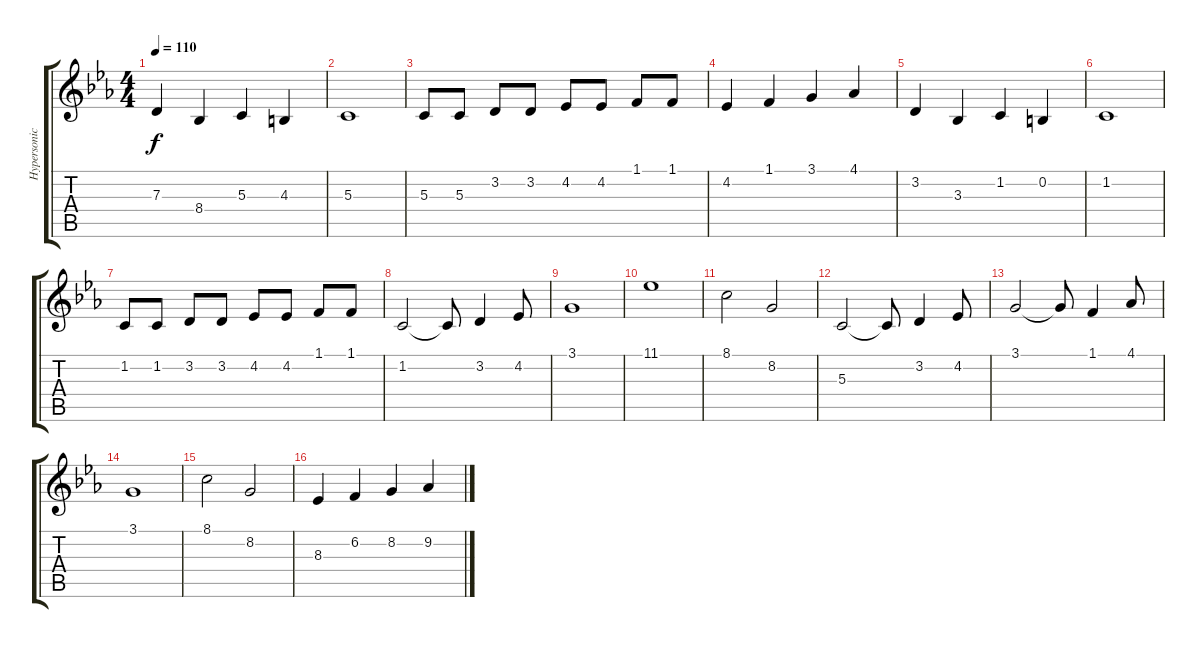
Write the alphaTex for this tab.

\track ("Hypersonic 04" "Hypersonic") {instrument viola}
\staff {score tabs}
\tuning (E4 B3 G3 D3 A2 E2) {hide}
\ts (4 4)
\tempo 110
\clef g2
\ks cminor
7.3.4{dy f} 8.4.4 5.3.4 4.3.4 |
5.3.1 |
5.3.8 5.3.8 3.2.8 3.2.8 4.2.8 4.2.8 1.1.8 1.1.8 |
4.2.4 1.1.4 3.1.4 4.1.4 |
3.2.4 3.3.4 1.2.4 0.2.4 |
1.2.1 |
1.2.8 1.2.8 3.2.8 3.2.8 4.2.8 4.2.8 1.1.8 1.1.8 |
1.2.2 1.2{t}.8 3.2.4 4.2.8 |
3.1.1 |
11.1.1 |
8.1.2 8.2.2 |
5.3.2 5.3{t}.8 3.2.4 4.2.8 |
3.1.2 3.1{t}.8 1.1.4 4.1.8 |
3.1.1 |
8.1.2 8.2.2 |
8.3.4 6.2.4 8.2.4 9.2.4
